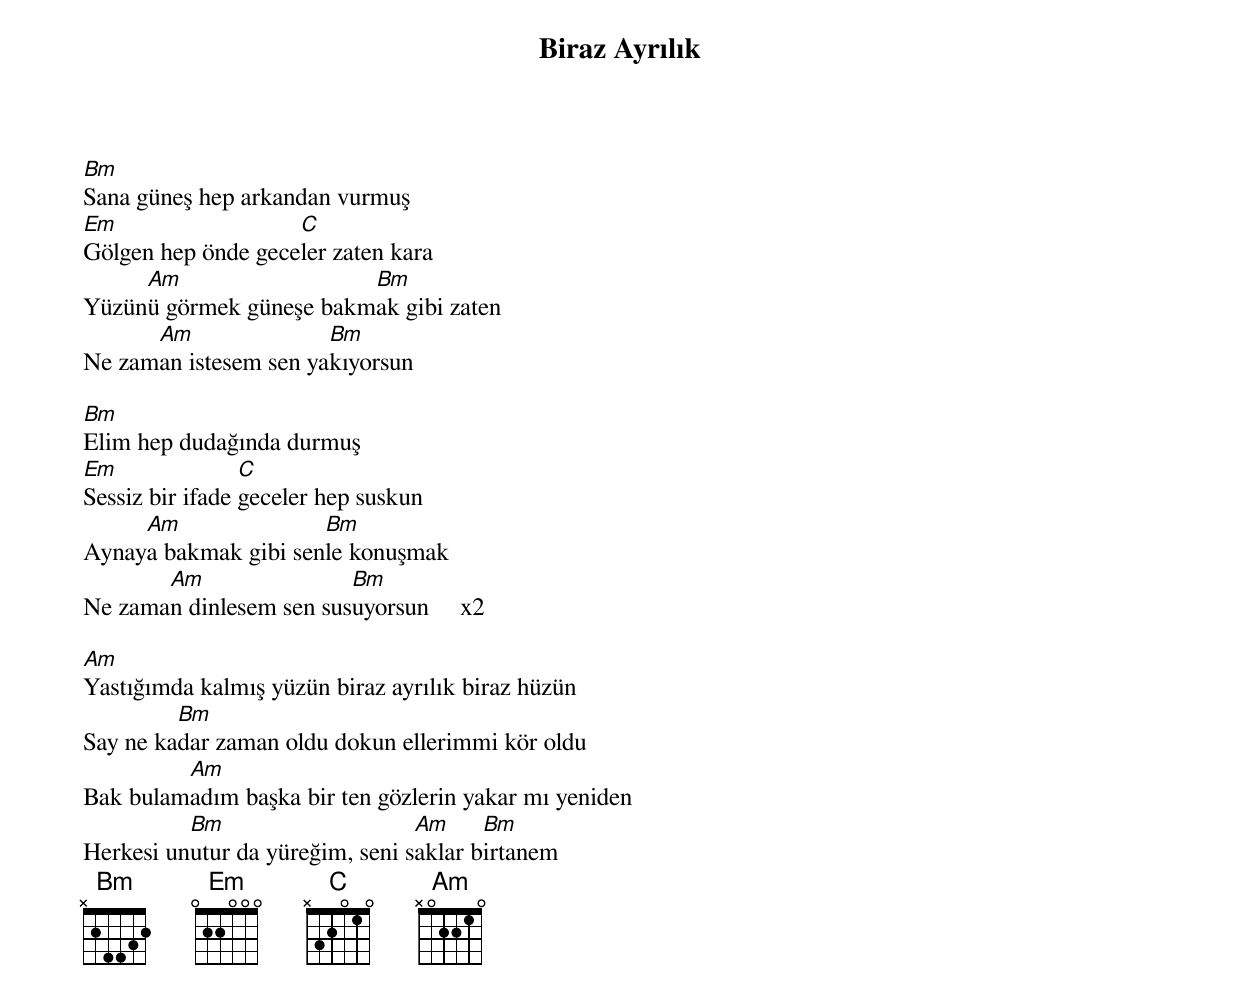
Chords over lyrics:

{title: Biraz Ayrılık}
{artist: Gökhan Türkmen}

Bm
Sana güneş hep arkandan vurmuş
Em                  C
Gölgen hep önde geceler zaten kara
     Am                  Bm
Yüzünü görmek güneşe bakmak gibi zaten
      Am               Bm
Ne zaman istesem sen yakıyorsun

Bm
Elim hep dudağında durmuş
Em               C
Sessiz bir ifade geceler hep suskun
     Am               Bm
Aynaya bakmak gibi senle konuşmak
       Am                Bm
Ne zaman dinlesem sen susuyorsun     x2

Am
Yastığımda kalmış yüzün biraz ayrılık biraz hüzün
         Bm
Say ne kadar zaman oldu dokun ellerimmi kör oldu
         Am
Bak bulamadım başka bir ten gözlerin yakar mı yeniden
          Bm                     Am     Bm
Herkesi unutur da yüreğim, seni saklar birtanem
